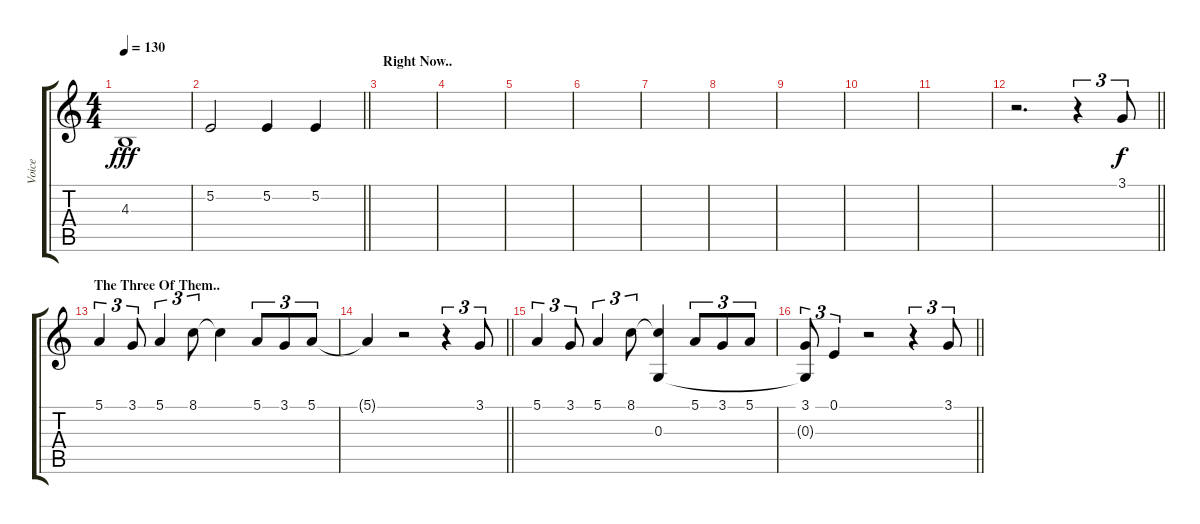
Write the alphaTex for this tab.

\track ("Voice" "Voice") {instrument flute}
\staff {score tabs}
\tuning (E4 B3 G3 D3 A2 E2) {hide}
\ts (4 4)
\tempo 130
\clef g2
\ks c
4.3.1{dy fff} |
\barLineRight lightlight
5.2.2 5.2.4 5.2.4 |
\section ("" "Right Now..")
|
|
|
|
|
|
|
|
|
\barLineRight lightlight
r.2{d} r.4{tu (3 2)} 3.1.8{tu (3 2) dy f} |
\section ("" "The Three Of Them..")
5.1.4{tu (3 2)} 3.1.8{tu (3 2)} 5.1.4{tu (3 2)} 8.1.8{tu (3 2)} 8.1{t}.4 5.1.8{tu (3 2)} 3.1.8{tu (3 2)} 5.1.8{tu (3 2)} |
\barLineRight lightlight
5.1{t}.4 r.2 r.4{tu (3 2)} 3.1.8{tu (3 2)} |
5.1.4{tu (3 2)} 3.1.8{tu (3 2)} 5.1.4{tu (3 2)} 8.1.8{tu (3 2)} (8.1{t} 0.3).4 5.1.8{tu (3 2)} 3.1.8{tu (3 2)} 5.1.8{tu (3 2)} |
\barLineRight lightlight
(3.1 0.3{t}).8{tu (3 2)} 0.1.4{tu (3 2)} r.2 r.4{tu (3 2)} 3.1.8{tu (3 2)}
